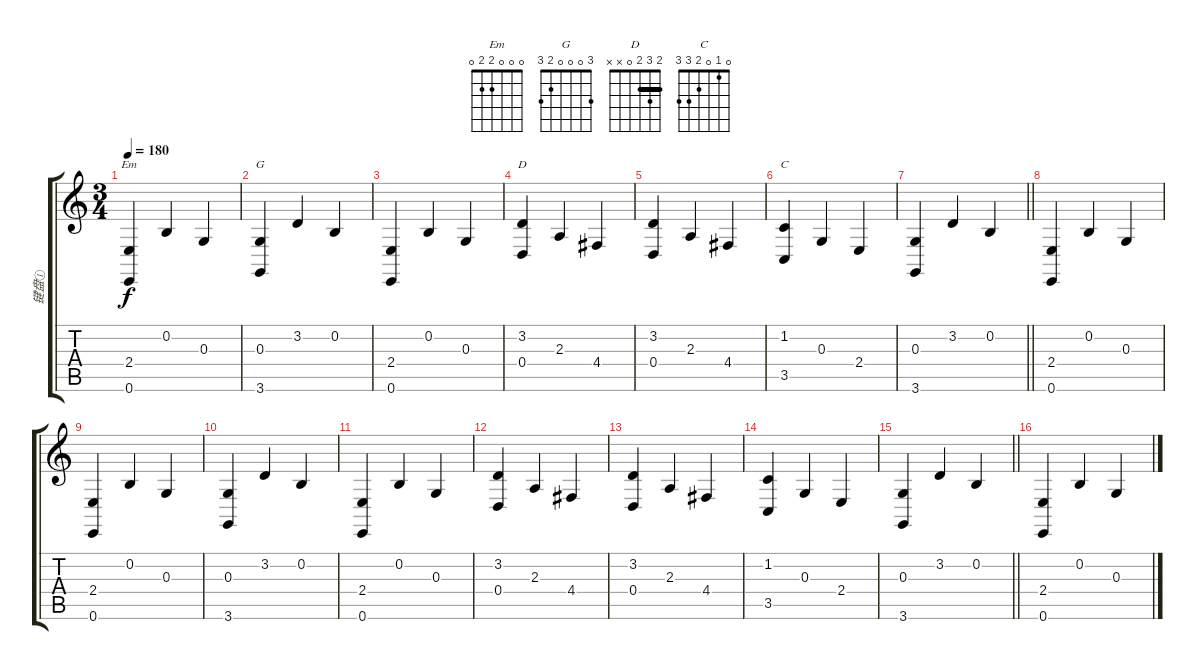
\track ("键盘①" "键盘①") {instrument clavinet}
\staff {score tabs}
\tuning (E4 B3 G3 D3 A2 E2) {hide}
\chord ("Em" 0 0 0 2 2 0)
\chord ("G" 3 0 0 0 2 3)
\chord ("D" 2 3 2 0 x x) {barre 2}
\chord ("C" 0 1 0 2 3 3)
\ts (3 4)
\tempo 180
\clef g2
\ks c
(2.4 0.6).4{ch "Em" dy f} 0.2.4 0.3.4 |
(0.3 3.6).4{ch "G"} 3.2.4 0.2.4 |
(2.4 0.6).4 0.2.4 0.3.4 |
(3.2 0.4).4{ch "D"} 2.3.4 4.4.4 |
(3.2 0.4).4 2.3.4 4.4.4 |
(1.2 3.5).4{ch "C"} 0.3.4 2.4.4 |
\barLineRight lightlight
(0.3 3.6).4 3.2.4 0.2.4 |
(2.4 0.6).4 0.2.4 0.3.4 |
(2.4 0.6).4 0.2.4 0.3.4 |
(0.3 3.6).4 3.2.4 0.2.4 |
(2.4 0.6).4 0.2.4 0.3.4 |
(3.2 0.4).4 2.3.4 4.4.4 |
(3.2 0.4).4 2.3.4 4.4.4 |
(1.2 3.5).4 0.3.4 2.4.4 |
\barLineRight lightlight
(0.3 3.6).4 3.2.4 0.2.4 |
(2.4 0.6).4 0.2.4 0.3.4
